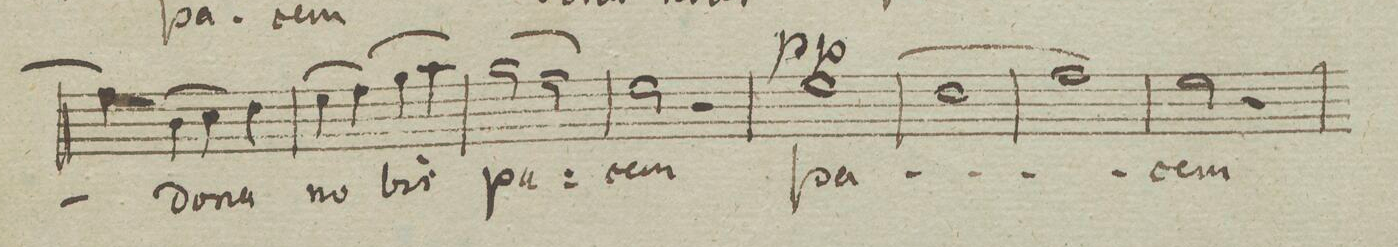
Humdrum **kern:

**kern	**text	**dynam
*I"Soprano. Tutti.	*	*
*clefC1	*	*
*k[cnfngn]	*	*
*met(c|)	*	*
*M2/2	*	*
4dd\]	.	.
(4g\	do-	.
4a\	.	.
4b\)	-na	.
=40	=40	=40
(4cc\	no-	.
4dd\)	.	.
(4ee\	-bis	.
4ff\)	.	.
=41	=41	=41
(2ee\	pa-	.
2dd\)	.	.
=42	=42	=42
2cc\	-cem	.
2r	.	.
=43	=43	=43
(1cc\	pa-	pp
=44	=44	=44
1b\	.	.
=45	=45	=45
1dd\)	.	.
=46	=46	=46
2cc\	-cem	.
2r	.	.
=47	=47	=47
*-	*-	*-
